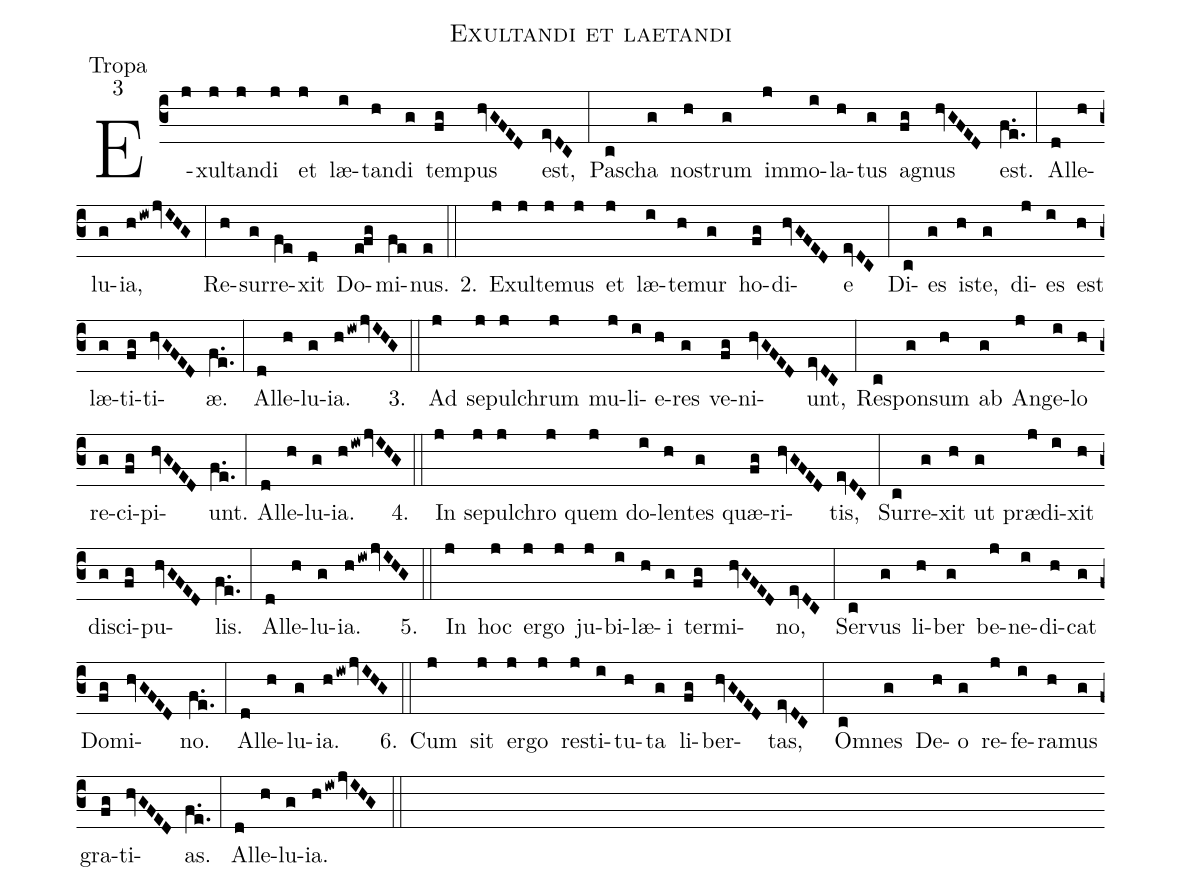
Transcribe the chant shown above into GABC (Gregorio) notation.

name:Exultandi et laetandi;
office-part:Tropa;
mode:3;
%%
E(j)xul(j)tan(j)di(j) et(j) læ(i)tan(h)di(g) tem(fg)pus(hvGFED) est,(evDC) (:)
Pas(c)cha(g) no(h)strum(g) im(j)mo(i)la(h)tus(g) a(fg)gnus(hvGFED) est.(f.e.) (:) Al(d)le(h)lu(g)ia,(hiwjvIHG) (:) Re(h)sur(g)re(fe)xit(d) Do(efg)mi(fe)nus.(e) (::)

2.() E(j)xul(j)te(j)mus(j) et(j) læ(i)te(h)mur(g) ho(fg)di(hvGFED)e(evDC) (:)
Di(c)es(g) i(h)ste,(g) di(j)es(i) est(h) læ(g)ti(fg)ti(hvGFED)æ.(f.e.) (:) Al(d)le(h)lu(g)ia.(hiwjvIHG)

3.(::) Ad(j) se(j)pul(j)chrum(j) mu(j)li(i)e(h)res(g) ve(fg)ni(hvGFED)unt,(evDC) (:)
Re(c)spon(g)sum(h) ab(g) An(j)ge(i)lo(h) re(g)ci(fg)pi(hvGFED)unt.(f.e.) (:) Al(d)le(h)lu(g)ia.(hiwjvIHG)

4.(::) In(j) se(j)pul(j)chro(j) quem(j) do(i)len(h)tes(g) quæ(fg)ri(hvGFED)tis,(evDC) (:)
Sur(c)re(g)xit(h) ut(g) præ(j)di(i)xit(h) di(g)sci(fg)pu(hvGFED)lis.(f.e.) (:) Al(d)le(h)lu(g)ia.(hiwjvIHG)

5.(::) In(j) hoc(j) er(j)go(j) ju(j)bi(i)læ(h)i(g) ter(fg)mi(hvGFED)no,(evDC) (:)
Ser(c)vus(g) li(h)ber(g) be(j)ne(i)di(h)cat(g) Do(fg)mi(hvGFED)no.(f.e.) (:) Al(d)le(h)lu(g)ia.(hiwjvIHG)

6.(::) Cum(j) sit(j) er(j)go(j) re(j)sti(i)tu(h)ta(g) li(fg)ber(hvGFED)tas,(evDC) (:)
Om(c)nes(g) De(h)o(g) re(j)fe(i)ra(h)mus(g) gra(fg)ti(hvGFED)as.(f.e.) (:) Al(d)le(h)lu(g)ia.(hiwjvIHG) (::)
